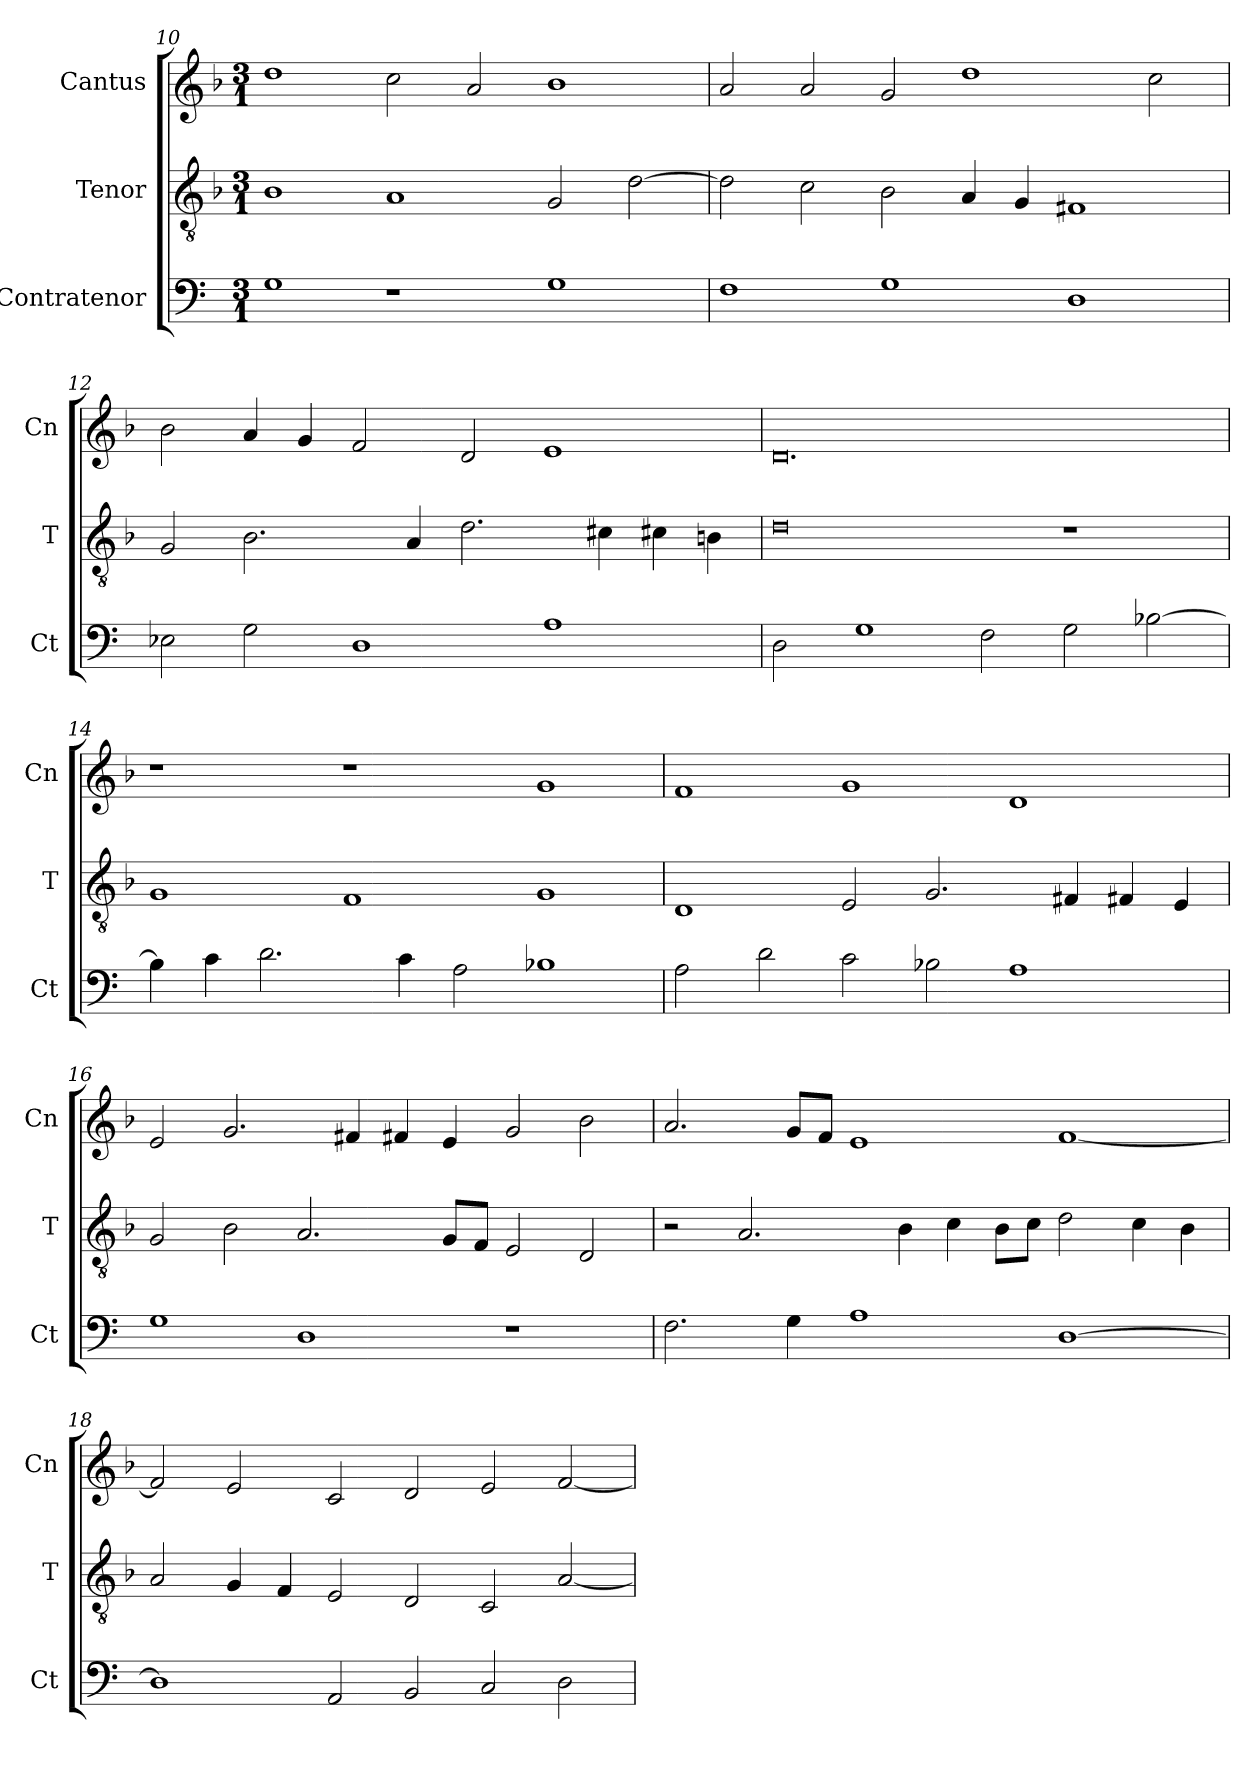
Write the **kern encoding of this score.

**kern	**kern	**kern
*part3	*part2	*part1
*staff3	*staff2	*staff1
*I"Contratenor	*I"Tenor	*I"Cantus
*I'Ct	*I'T	*I'Cn
*clefF4	*clefGv2	*clefG2
*k[]	*k[b-]	*k[b-]
*M3/1	*M3/1	*M3/1
=10	=10	=10
1G	1B-	1dd
1r	1A	2cc\
.	.	2a/
1G	2G/	1b-
.	[2d\	.
=11	=11	=11
1F	2d\]	2a/
.	2c\	2a/
1G	2B-\	2g/
.	4A/	1dd
.	4G/	.
1D	1F#X	.
.	.	2cc\
=12	=12	=12
2E-X\	2G/	2b-\
2G\	2.B-\	4a/
.	.	4g/
1D	.	2f/
.	4A/	.
.	2.d\	2d/
1A	.	1e
.	4c#X\	.
.	4c#X\	.
.	4Bn\	.
=13	=13	=13
2D\	0d	0.d
1G	.	.
2F\	.	.
2G\	1r	.
[2B-X\	.	.
=14	=14	=14
4B-\]	1G	1r
4c\	.	.
2.d\	.	.
.	1F	1r
4c\	.	.
2A\	.	.
1B-X	1G	1g
=15	=15	=15
2A\	1D	1f
2d\	.	.
2c\	2E/	1g
2B-X\	2.G/	.
1A	.	1d
.	4F#X/	.
.	4F#X/	.
.	4E/	.
=16	=16	=16
1G	2G/	2e/
.	2B-\	2.g/
1D	2.A/	.
.	.	4f#X/
.	.	4f#X/
.	8G/L	4e/
.	8F/J	.
1r	2E/	2g/
.	2D/	2b-\
=17	=17	=17
2.F\	2r	2.a/
.	2.A/	.
4G\	.	8g/L
.	.	8f/J
1A	.	1e
.	4B-\	.
.	4c\	.
.	8B-\L	.
.	8c\J	.
[1D	2d\	[1f
.	4c\	.
.	4B-\	.
=18	=18	=18
1D]	2A/	2f/]
.	4G/	2e/
.	4F/	.
2AA/	2E/	2c/
2BB/	2D/	2d/
2C/	2C/	2e/
2D\	[2A/	[2f/
=	=	=
*-	*-	*-
